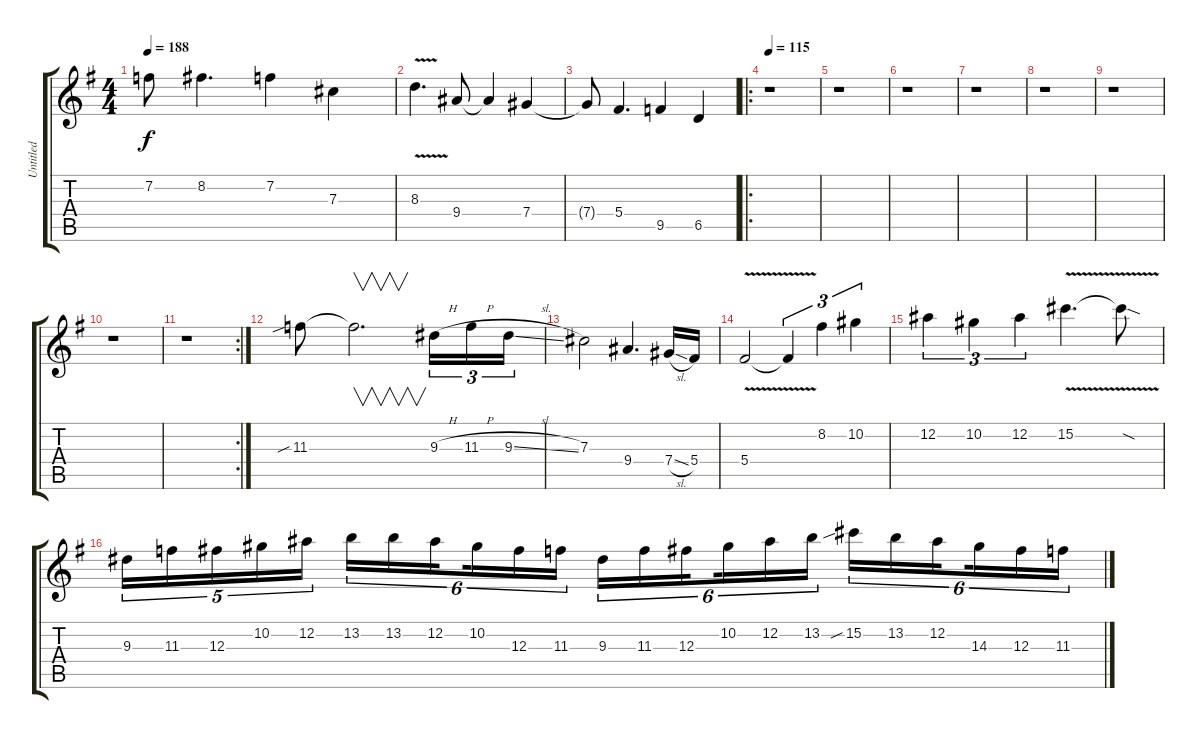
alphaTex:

\track ("Untitled" "Untitled") {instrument distortionguitar}
\staff {score tabs}
\tuning (Eb4 Bb3 Gb3 Db3 Ab2 Eb2) {hide}
\ts (4 4)
\tempo 188
\clef g2
\ks g
7.2{t}.8{dy f} 8.2.4{d} 7.2.4 7.3.4 |
8.3{v}.4{d} 9.4.8 9.4{t}.4 7.4.4 |
7.4{t}.8 5.4.4{d} 9.5.4 6.5.4 |
\ro
\tempo 115
r.1 |
r.1 |
r.1 |
r.1 |
r.1 |
r.1 |
r.1 |
\rc 2
r.1 |
11.3{sib}.8 11.3{t}.2{v d} 9.3{h}.16{tu (3 2)} 11.3{h}.16{tu (3 2)} 9.3{sl}.16{tu (3 2)} |
7.3.2 9.4.4{d} 7.4{sl}.16 5.4.16 |
5.4{v}.2 5.4{t}.4{tu (3 2)} 8.2.4{tu (3 2)} 10.2.4{tu (3 2)} |
12.2.4{tu (3 2)} 10.2.4{tu (3 2)} 12.2.4{tu (3 2)} 15.2{v}.4{d} 15.2{sod t}.8 |
9.3.16{tu (5 4)} 11.3.16{tu (5 4)} 12.3.16{tu (5 4)} 10.2.16{tu (5 4)} 12.2.16{tu (5 4)} 13.2.16{tu (6 4)} 13.2.16{tu (6 4)} 12.2.16{tu (6 4) beam splitsecondary} 10.2.16{tu (6 4)} 12.3.16{tu (6 4)} 11.3.16{tu (6 4)} 9.3.16{tu (6 4)} 11.3.16{tu (6 4)} 12.3.16{tu (6 4) beam splitsecondary} 10.2.16{tu (6 4)} 12.2.16{tu (6 4)} 13.2.16{tu (6 4)} 15.2{sib}.16{tu (6 4)} 13.2.16{tu (6 4)} 12.2.16{tu (6 4) beam splitsecondary} 14.3.16{tu (6 4)} 12.3.16{tu (6 4)} 11.3.16{tu (6 4)}
